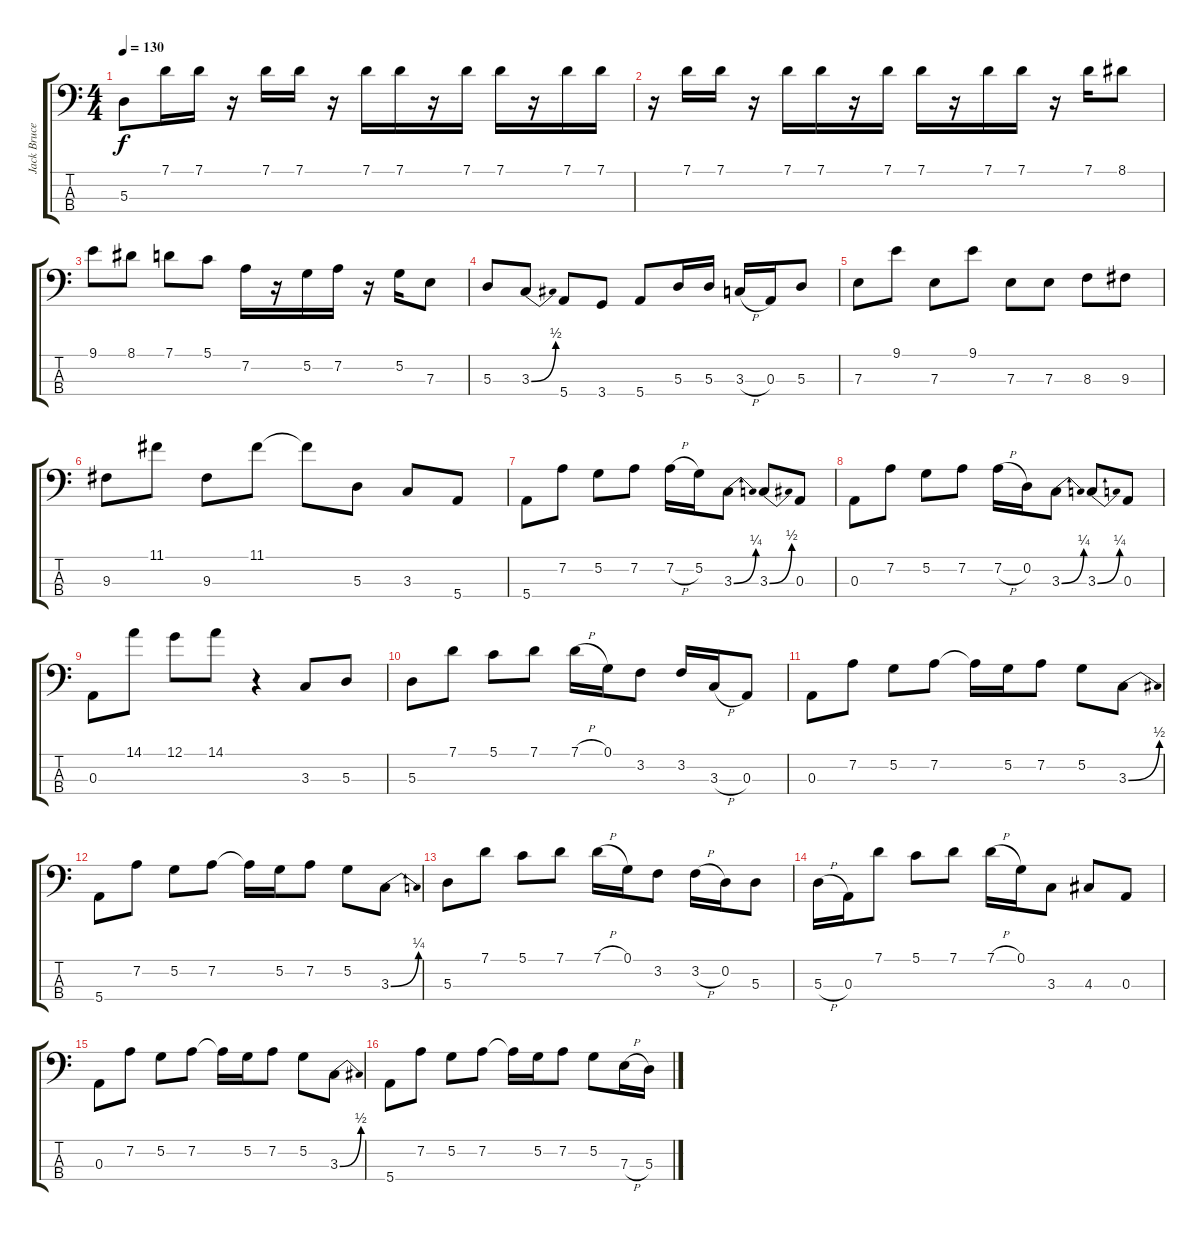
\track ("Jack Bruce" "Jack Bruce") {instrument electricbassfinger}
\staff {score tabs}
\tuning (G2 D2 A1 E1) {hide}
\ts (4 4)
\tempo 130
\clef f4
\ks c
5.3.8{dy f} 7.1.16 7.1.16 r.16 7.1.16 7.1.16 r.16 7.1.16 7.1.16 r.16 7.1.16 7.1.16 r.16 7.1.16 7.1.16 |
r.16 7.1.16 7.1.16 r.16 7.1.16 7.1.16 r.16 7.1.16 7.1.16 r.16 7.1.16 7.1.16 r.16 7.1.16 8.1.8 |
9.1.8 8.1.8 7.1.8 5.1.8 7.2.16 r.16 5.2.16 7.2.16 r.16 5.2.16 7.3.8 |
5.3.8 3.3{be (bend 0 0 60 2)}.8 5.4.8 3.4.8 5.4.8 5.3.16 5.3.16 3.3{h}.16 0.3.16 5.3.8 |
7.3.8 9.1.8 7.3.8 9.1.8 7.3.8 7.3.8 8.3.8 9.3.8 |
9.3.8 11.1.8 9.3.8 11.1.8 11.1{t}.8 5.3.8 3.3.8 5.4.8 |
5.4.8 7.2.8 5.2.8 7.2.8 7.2{h}.16 5.2.16 3.3{be (bend 0 0 60 1)}.8 3.3{be (bend 0 0 60 2)}.8 0.3.8 |
0.3.8 7.2.8 5.2.8 7.2.8 7.2{h}.16 0.2.16 3.3{be (bend 0 0 60 1)}.8 3.3{be (bend 0 0 60 1)}.8 0.3.8 |
0.3.8 14.1.8 12.1.8 14.1.8 r.4 3.3.8 5.3.8 |
5.3.8 7.1.8 5.1.8 7.1.8 7.1{h}.16 0.1.16 3.2.8 3.2.16 3.3{h}.16 0.3.8 |
0.3.8 7.2.8 5.2.8 7.2.8 7.2{t}.16 5.2.16 7.2.8 5.2.8 3.3{be (bend 0 0 60 2)}.8 |
5.4.8 7.2.8 5.2.8 7.2.8 7.2{t}.16 5.2.16 7.2.8 5.2.8 3.3{be (bend 0 0 60 1)}.8 |
5.3.8 7.1.8 5.1.8 7.1.8 7.1{h}.16 0.1.16 3.2.8 3.2{h}.16 0.2.16 5.3.8 |
5.3{h}.16 0.3.16 7.1.8 5.1.8 7.1.8 7.1{h}.16 0.1.16 3.3.8 4.3.8 0.3.8 |
0.3.8 7.2.8 5.2.8 7.2.8 7.2{t}.16 5.2.16 7.2.8 5.2.8 3.3{be (bend 0 0 60 2)}.8 |
5.4.8 7.2.8 5.2.8 7.2.8 7.2{t}.16 5.2.16 7.2.8 5.2.8 7.3{h}.16 5.3.16
